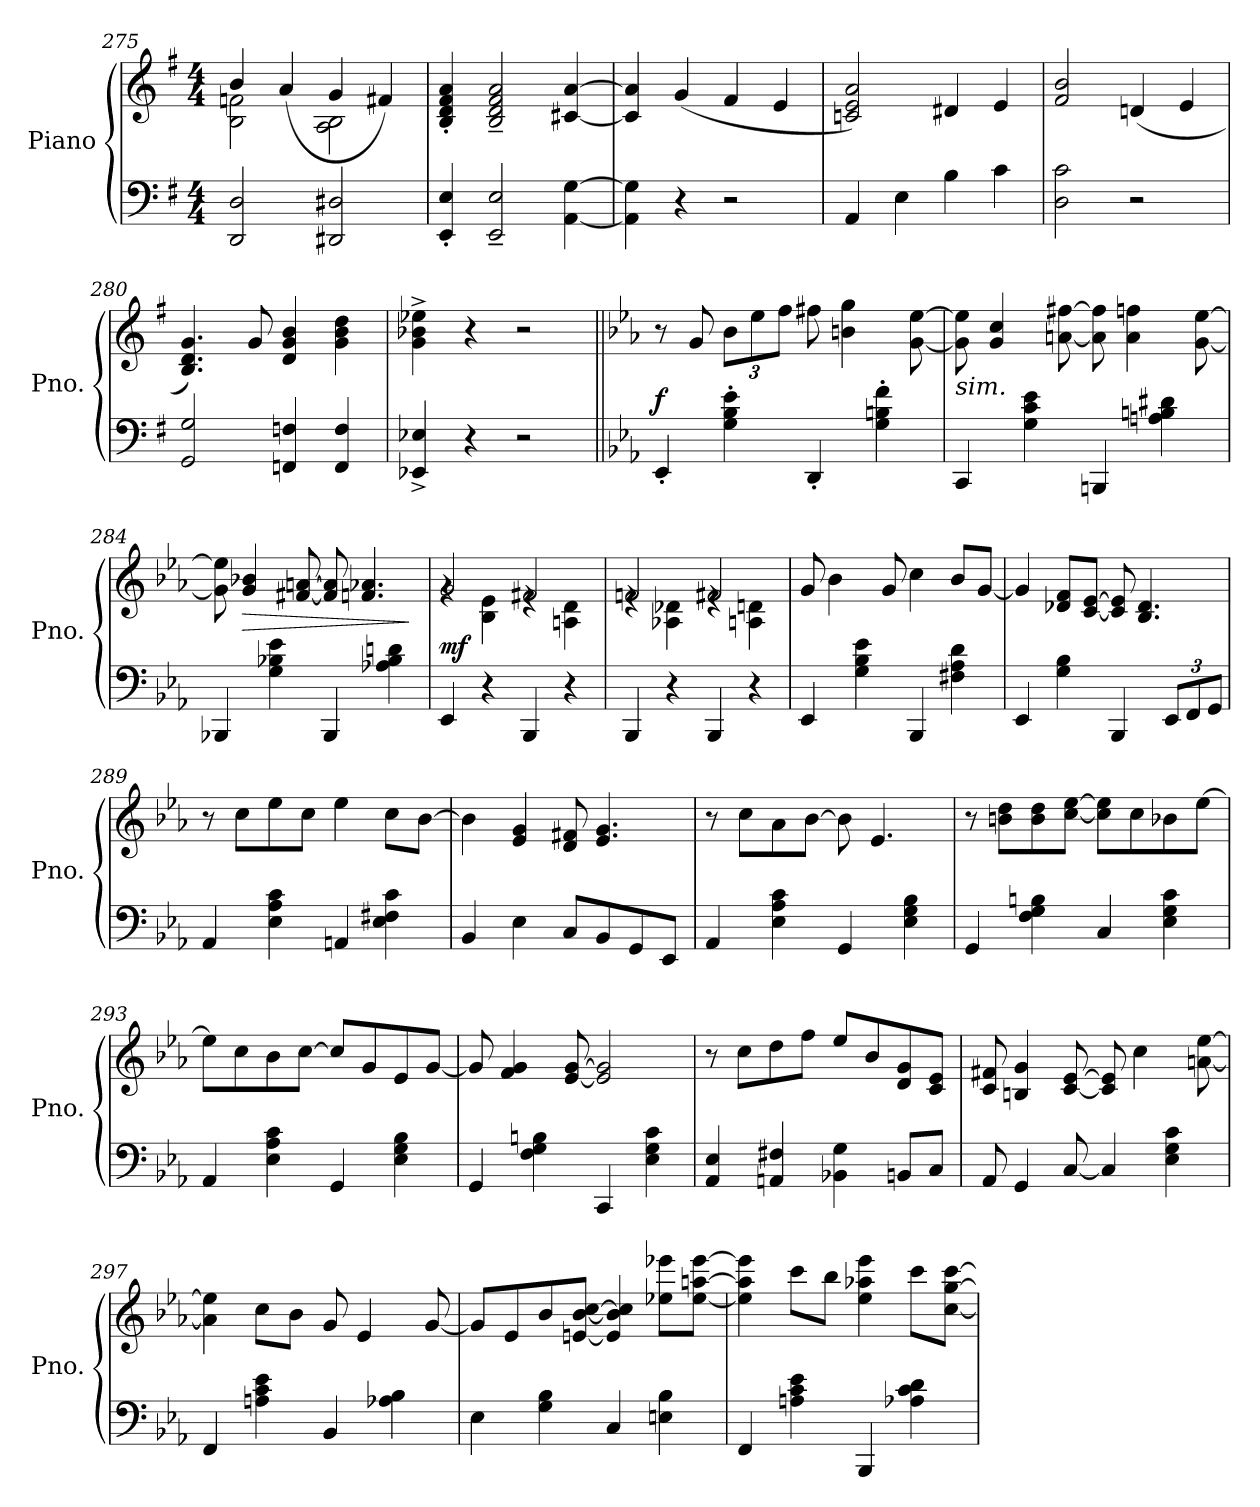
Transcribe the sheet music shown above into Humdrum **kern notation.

**kern	**kern	**dynam
*part1	*part1	*part1
*staff2	*staff1	*staff1/2
*I"Piano	*	*
*I'Pno.	*	*
*clefF4	*clefG2	*
*k[f#]	*k[f#]	*
*M4/4	*M4/4	*
=275	=275	=275
*	*^	*
2DD/ 2D/	2B\ 2fn\	4b/	.
.	.	(4a/	.
2DD#X/ 2D#X/	2A\ 2B\	4g/	.
.	.	4f#X/)	.
*	*v	*v	*
=276	=276	=276
4EE/' 4E/'	4B/' 4d/' 4f#/' 4a/'	.
2EE/~ 2E/~	2B/~ 2d/~ 2f#/~ 2a/~	.
[4AA\ [4G\	[4c#X/ [4a/	.
=277	=277	=277
4AA\] 4G\]	4c#/] 4a/]	.
4r	(4g/	.
2r	4f#/	.
.	4e/	.
=278	=278	=278
4AA/	2cn/ 2e/ 2a/)	.
4E\	.	.
4B\	4d#X/	.
4c\	4e/	.
=279	=279	=279
2D\ 2c\	2f#/ 2b/	.
2r	(4dn/	.
.	4e/	.
=280	=280	=280
2GG/ 2G/	4.B/ 4.d/ 4.g/)	.
.	8g/	.
4FFn/ 4Fn/	4d/ 4g/ 4b/	.
4FF/ 4F/	4g\ 4b\ 4dd\	.
!!LO:PB:g=z
=281	=281	=281
4EE-X/^ 4E-X/^	4g\^ 4b-X\^ 4ee-X\^	.
4r	4r	.
2r	2r	.
=282||	=282||	=282||
*k[b-e-a-]	*k[b-e-a-]	*
*	*MM120	*
!	!	!LO:DY:a=2
4EE-'/	8r	f
.	8g/	.
*	*Xbrackettup	*
4G\' 4B-\' 4e-\'	12b-\L	.
.	12ee-\	.
.	12ff\J	.
4DD'/	8ff#X\	.
.	4bn\ 4gg\	.
4G\' 4Bn\' 4f\'	.	.
.	[8g\ [8ee-\	.
=283	=283	=283
!	!LO:TX:b:i:t=sim.	!
4CC/	8g\] 8ee-\]	.
.	4g/ 4cc/	.
4G\ 4c\ 4e-\	.	.
.	[8an\ [8ff#X\	.
4BBBn/	8a\] 8ff#\]	.
.	4a\ 4ffn\	.
4An\ 4Bn\ 4d#X\	.	.
.	[8g\ [8ee-\	.
=284	=284	=284
4BBB-X/	8g\] 8ee-\]	.
!	!	!LO:HP:b
.	4g/ 4b-X/	>
4G\ 4B-X\ 4e-\	.	.
.	[8f#X/ [8an/	.
4BBB-/	8f#/] 8a/]	.
.	4.fn/ 4.a-X/	.
4A-X\ 4B-\ 4dn\	.	.
.	.	]
!!LO:LB:g=z
=285	=285	=285
*	*^	*
!	!	!	!LO:DY:a=2
4EE-/	2g/	4rg	mf
4r	.	4B-\ 4e-\	.
4BBB-/	2f#X/	4re	.
4r	.	4An\ 4d\	.
=286	=286	=286	=286
4BBB-/	2fn/	4re	.
4r	.	4A-X\ 4d-X\	.
4BBB-/	2f#X/	4re	.
4r	.	4An\ 4dn\	.
*	*v	*v	*
=287	=287	=287
4EE-/	8g/	.
.	4b-\	.
4G\ 4B-\ 4e-\	.	.
.	8g/	.
4BBB-/	4cc\	.
4F#X\ 4A-\ 4d\	8b-/L	.
.	[8g/J	.
=288	=288	=288
4EE-/	4g/]	.
4G\ 4B-\	8d-X/ 8f/L	.
.	[8c/ [8e-/J	.
4BBB-/	8c/] 8e-/]	.
.	4.B-/ 4.d-/	.
*Xbrackettup	*	*
12EE-/L	.	.
12FF/	.	.
12GG/J	.	.
=289	=289	=289
4AA-/	8r	.
.	8cc\L	.
4E-\ 4A-\ 4c\	8ee-\	.
.	8cc\J	.
4AAn/	4ee-\	.
4E-\ 4F#X\ 4c\	8cc\L	.
.	[8b-\J	.
!!LO:LB:g=z
=290	=290	=290
4BB-/	4b-\]	.
4E-\	4e-/ 4g/	.
8C/L	8d/ 8f#X/	.
8BB-/	4.e-/ 4.g/	.
8GG/	.	.
8EE-/J	.	.
=291	=291	=291
4AA-/	8r	.
.	8cc\L	.
4E-\ 4A-\ 4c\	8a-\	.
.	[8b-\J	.
4GG/	8b-\]	.
.	4.e-/	.
4E-\ 4G\ 4B-\	.	.
=292	=292	=292
4GG/	8r	.
.	8bn\ 8dd\L	.
4F\ 4G\ 4Bn\	8b\ 8dd\	.
.	[8cc\ [8ee-\J	.
4C/	8cc\] 8ee-\]L	.
.	8cc\	.
4E-\ 4G\ 4c\	8b-X\	.
.	[8ee-\J	.
=293	=293	=293
4AA-/	8ee-\L]	.
.	8cc\	.
4E-\ 4A-\ 4c\	8b-\	.
.	[8cc\J	.
4GG/	8cc/L]	.
.	8g/	.
4E-\ 4G\ 4B-\	8e-/	.
.	[8g/J	.
=294	=294	=294
4GG/	8g/]	.
.	4f/ 4g/	.
4F\ 4G\ 4Bn\	.	.
.	[8e-/ [8g/	.
4CC/	2e-/] 2g/]	.
4E-\ 4G\ 4c\	.	.
!!LO:LB:g=z
=295	=295	=295
4AA-/ 4E-/	8r	.
.	8cc\L	.
4AAn/ 4F#X/	8dd\	.
.	8ff\J	.
4BB-X\ 4G\	8ee-/L	.
.	8b-/	.
8BBn/L	8d/ 8g/	.
8C/J	8c/ 8e-/J	.
=296	=296	=296
8AA-/	8c/ 8f#X/	.
4GG/	4Bn/ 4g/	.
[8C/	[8c/ [8e-/	.
4C/]	8c/] 8e-/]	.
.	4cc\	.
4E-\ 4G\ 4c\	.	.
.	[8an\ [8ee-\	.
=297	=297	=297
4FF/	4a\] 4ee-\]	.
4An\ 4c\ 4e-\	8cc\L	.
.	8b-\J	.
4BB-/	8g/	.
.	4e-/	.
4A-X\ 4B-\	.	.
.	[8g/	.
=298	=298	=298
4E-\	8g/L]	.
.	8e-/	.
4G\ 4B-\	8b-/	.
.	[8en/ [8b-/ [8cc/J	.
4C/	4e/] 4b-/] 4cc/]	.
4En\ 4B-\	8ee-X\ 8eee-X\L	.
.	[8ee-\ [8aan\ [8eee-\J	.
!!LO:LB:g=z
=299	=299	=299
4FF/	4ee-\] 4aa\] 4eee-\]	.
4An\ 4c\ 4e-\	8ccc\L	.
.	8bb-\J	.
4BBB-/	4ee-\ 4aa-X\ 4eee-\	.
4A-X\ 4c\ 4d\	8ccc\L	.
.	[8cc\ [8gg\ [8ccc\J	.
=	=	=
*-	*-	*-
